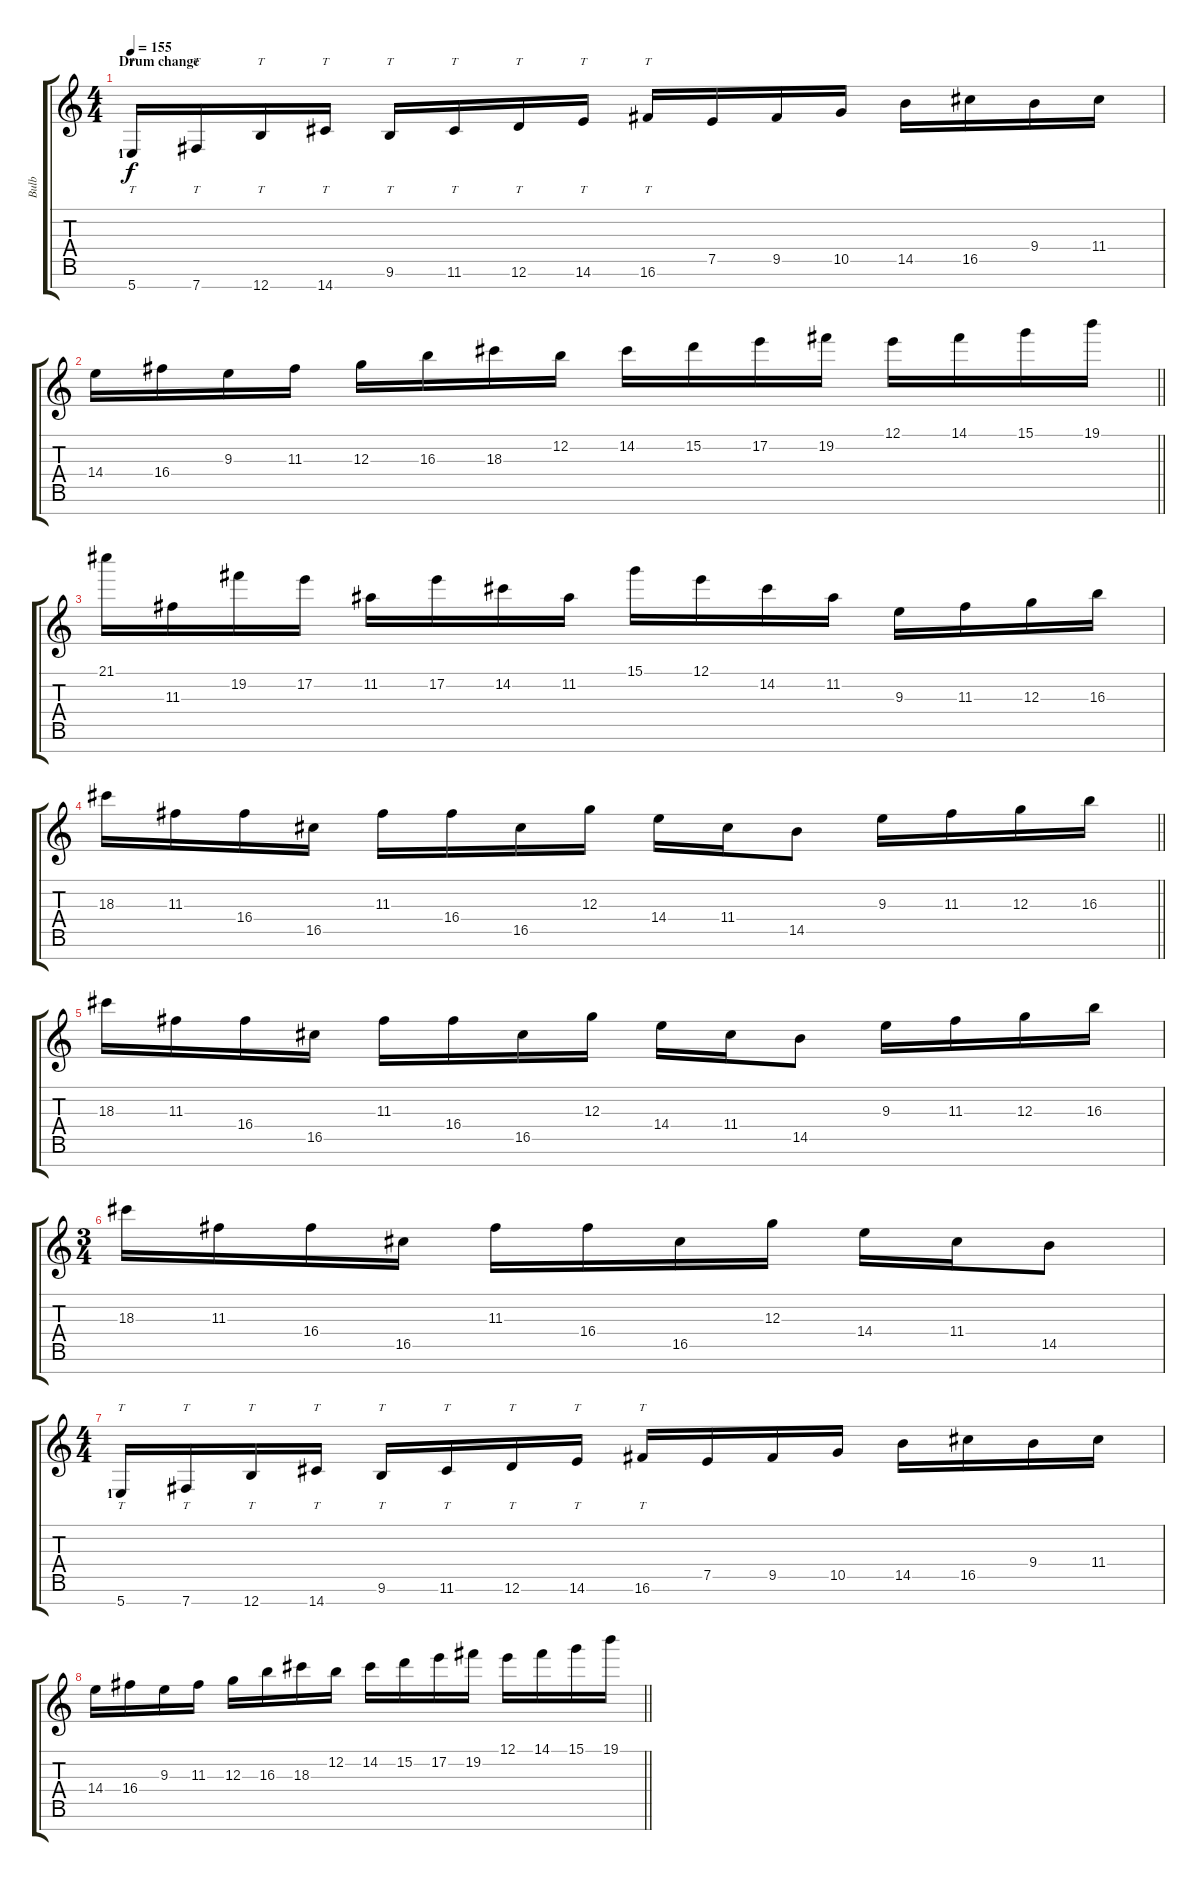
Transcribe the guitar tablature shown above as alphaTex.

\track ("Bulb" "Bulb") {instrument distortionguitar}
\staff {score tabs}
\tuning (E4 B3 G3 D3 A2 D2 B1) {hide}
\ts (4 4)
\section ("" "Drum change")
\tempo 155
\clef g2
\ks c
5.7{lf 2}.16{tt dy f} 7.7.16{tt} 12.7.16{tt} 14.7.16{tt} 9.6.16{tt} 11.6.16{tt} 12.6.16{tt} 14.6.16{tt} 16.6.16{tt} 7.5.16 9.5.16 10.5.16 14.5.16 16.5.16 9.4.16 11.4.16 |
\barLineRight lightlight
14.4.16 16.4.16 9.3.16 11.3.16 12.3.16 16.3.16 18.3.16 12.2.16 14.2.16 15.2.16 17.2.16 19.2.16 12.1.16 14.1.16 15.1.16 19.1.16 |
21.1.16 11.3.16 19.2.16 17.2.16 11.2.16 17.2.16 14.2.16 11.2.16 15.1.16 12.1.16 14.2.16 11.2.16 9.3.16 11.3.16 12.3.16 16.3.16 |
\barLineRight lightlight
18.3.16 11.3.16 16.4.16 16.5.16 11.3.16 16.4.16 16.5.16 12.3.16 14.4.16 11.4.16 14.5.8 9.3.16 11.3.16 12.3.16 16.3.16 |
18.3.16 11.3.16 16.4.16 16.5.16 11.3.16 16.4.16 16.5.16 12.3.16 14.4.16 11.4.16 14.5.8 9.3.16 11.3.16 12.3.16 16.3.16 |
\ts (3 4)
18.3.16 11.3.16 16.4.16 16.5.16 11.3.16 16.4.16 16.5.16 12.3.16 14.4.16 11.4.16 14.5.8 |
\ts (4 4)
5.7{lf 2}.16{tt} 7.7.16{tt} 12.7.16{tt} 14.7.16{tt} 9.6.16{tt} 11.6.16{tt} 12.6.16{tt} 14.6.16{tt} 16.6.16{tt} 7.5.16 9.5.16 10.5.16 14.5.16 16.5.16 9.4.16 11.4.16 |
\barLineRight lightlight
14.4.16 16.4.16 9.3.16 11.3.16 12.3.16 16.3.16 18.3.16 12.2.16 14.2.16 15.2.16 17.2.16 19.2.16 12.1.16 14.1.16 15.1.16 19.1.16
